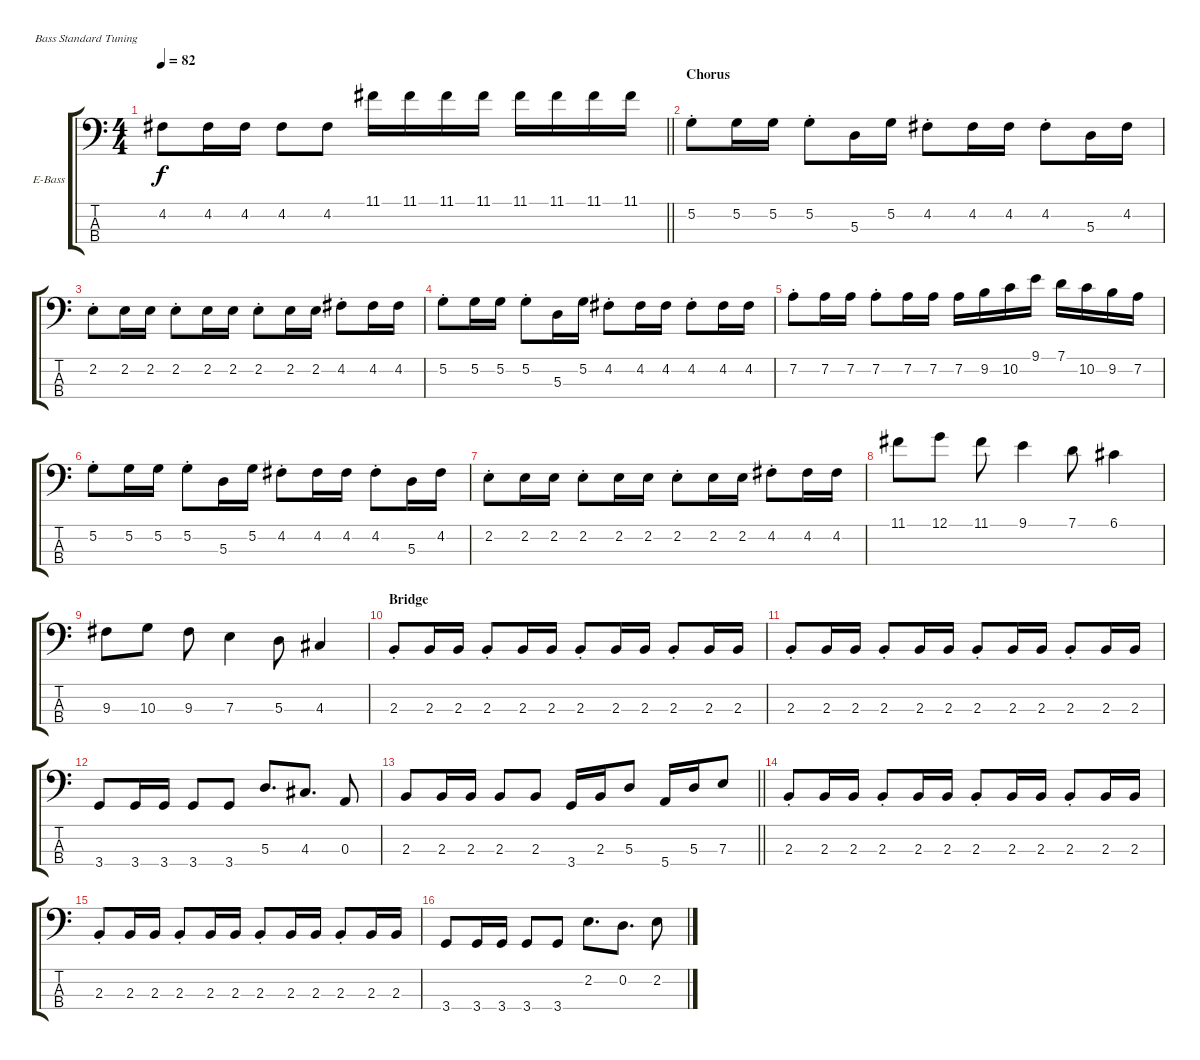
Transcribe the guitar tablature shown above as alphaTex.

\bracketExtendMode groupsimilarinstruments
\firstSystemTrackNameOrientation horizontal
\otherSystemsTrackNameOrientation horizontal
\track ("Dubinin" "E-Bass") {instrument electricbassfinger}
\staff {score tabs}
\tuning (G2 D2 A1 E1)
\ts (4 4)
\tempo 82
\clef f4
\barLineRight lightlight
\ks c
4.2.8{dy f} 4.2.16 4.2.16 4.2.8 4.2.8 11.1.16 11.1.16 11.1.16 11.1.16 11.1.16 11.1.16 11.1.16 11.1.16 |
\section ("" "Chorus")
5.2{st}.8 5.2.16 5.2.16 5.2{st}.8 5.3.16 5.2.16 4.2{st}.8 4.2.16 4.2.16 4.2{st}.8 5.3.16 4.2.16 |
2.2{st}.8 2.2.16 2.2.16 2.2{st}.8 2.2.16 2.2.16 2.2{st}.8 2.2.16 2.2.16 4.2{st}.8 4.2.16 4.2.16 |
5.2{st}.8 5.2.16 5.2.16 5.2{st}.8 5.3.16 5.2.16 4.2{st}.8 4.2.16 4.2.16 4.2{st}.8 4.2.16 4.2.16 |
7.2{st}.8 7.2.16 7.2.16 7.2{st}.8 7.2.16 7.2.16 7.2.16 9.2.16 10.2.16 9.1.16 7.1.16 10.2.16 9.2.16 7.2.16 |
5.2{st}.8 5.2.16 5.2.16 5.2{st}.8 5.3.16 5.2.16 4.2{st}.8 4.2.16 4.2.16 4.2{st}.8 5.3.16 4.2.16 |
2.2{st}.8 2.2.16 2.2.16 2.2{st}.8 2.2.16 2.2.16 2.2{st}.8 2.2.16 2.2.16 4.2{st}.8 4.2.16 4.2.16 |
11.1.8 12.1.8 11.1.8 9.1.4 7.1.8 6.1.4 |
9.3.8 10.3.8 9.3.8 7.3.4 5.3.8 4.3.4 |
\section ("" "Bridge")
2.3{st}.8 2.3.16 2.3.16 2.3{st}.8 2.3.16 2.3.16 2.3{st}.8 2.3.16 2.3.16 2.3{st}.8 2.3.16 2.3.16 |
2.3{st}.8 2.3.16 2.3.16 2.3{st}.8 2.3.16 2.3.16 2.3{st}.8 2.3.16 2.3.16 2.3{st}.8 2.3.16 2.3.16 |
3.4.8 3.4.16 3.4.16 3.4.8 3.4.8 5.3.8{d} 4.3.8{d} 0.3.8 |
\barLineRight lightlight
2.3.8 2.3.16 2.3.16 2.3.8 2.3.8 3.4.16 2.3.16 5.3.8 5.4.16 5.3.16 7.3.8 |
2.3{st}.8 2.3.16 2.3.16 2.3{st}.8 2.3.16 2.3.16 2.3{st}.8 2.3.16 2.3.16 2.3{st}.8 2.3.16 2.3.16 |
2.3{st}.8 2.3.16 2.3.16 2.3{st}.8 2.3.16 2.3.16 2.3{st}.8 2.3.16 2.3.16 2.3{st}.8 2.3.16 2.3.16 |
3.4.8 3.4.16 3.4.16 3.4.8 3.4.8 2.2.8{d} 0.2.8{d} 2.2.8
